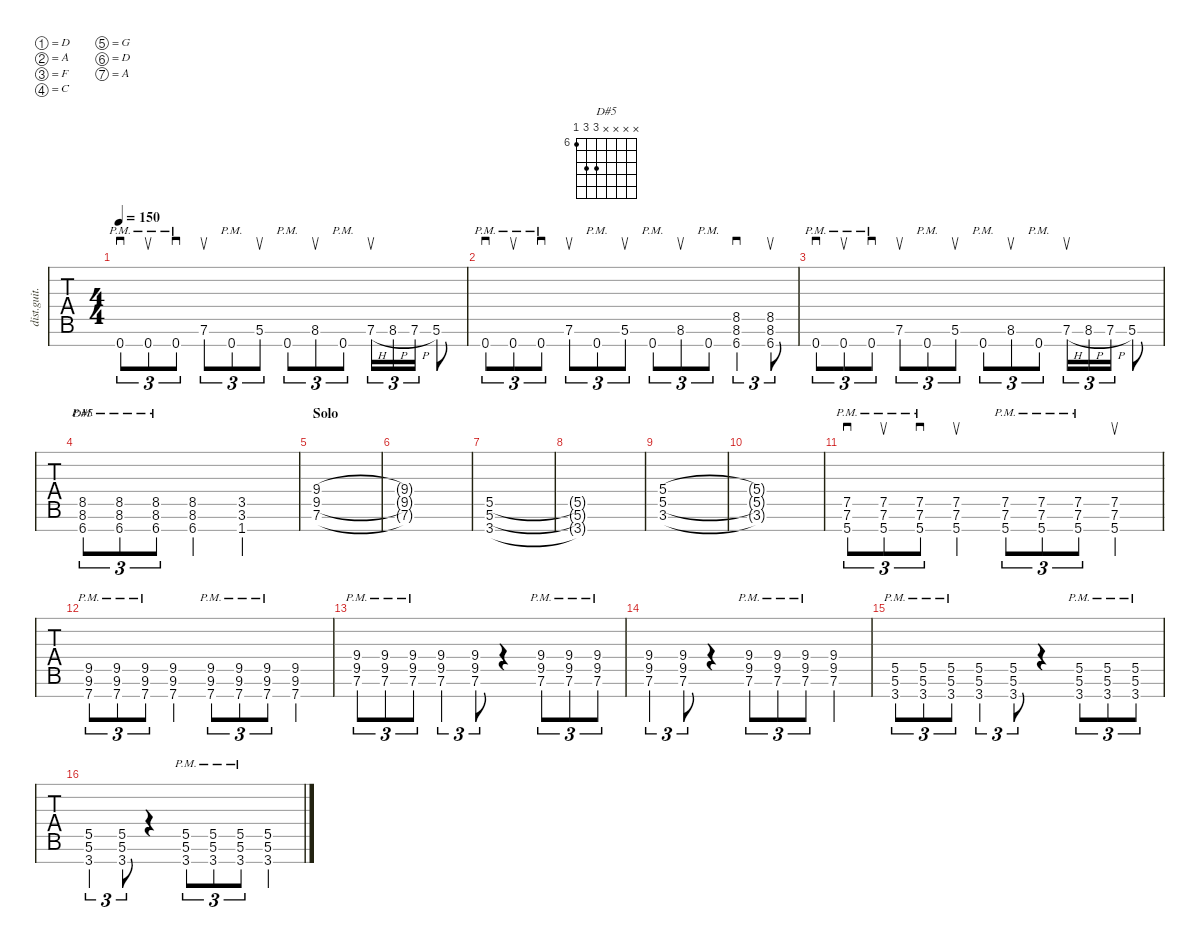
\defaultSystemsLayout 4
\hideDynamics
\bracketExtendMode nobrackets
\otherSystemsTrackNameOrientation horizontal
\track ("Distortion Guitar" "dist.guit.") {solo instrument distortionguitar}
\staff {tabs}
\tuning (D4 A3 F3 C3 G2 D2 A1)
\chord ("D#5" x x x x 8 8 6) {firstfret 6 showfingering false}
\ts (4 4)
\scale
1.06224
\tempo 150
\accidentals auto
\clef g2
\ottava regular
\simile none
\ks aminor
0.7{pm}.8{sd tu (3 2) dy mf} 0.7{pm}.8{su tu (3 2)} 0.7{pm}.8{sd tu (3 2)} 7.6.8{su tu (3 2)} 0.7{pm}.8{tu (3 2)} 5.6.8{su tu (3 2)} 0.7{pm}.8{tu (3 2)} 8.6.8{su tu (3 2)} 0.7{pm}.8{tu (3 2)} 7.6{h}.16{su tu (3 2)} 8.6{h}.16{tu (3 2)} 7.6{h}.16{tu (3 2)} 5.6.8 |
\scale
0.973358 0.7{pm}.8{sd tu (3 2)} 0.7{pm}.8{su tu (3 2)} 0.7{pm}.8{sd tu (3 2)} 7.6.8{su tu (3 2)} 0.7{pm}.8{tu (3 2)} 5.6.8{su tu (3 2)} 0.7{pm}.8{tu (3 2)} 8.6.8{su tu (3 2)} 0.7{pm}.8{tu (3 2)} (6.7 8.6 8.5).4{sd tu (3 2)} (6.7 8.6 8.5).8{su tu (3 2)} |
\scale
0.973358 0.7{pm}.8{sd tu (3 2)} 0.7{pm}.8{su tu (3 2)} 0.7{pm}.8{sd tu (3 2)} 7.6.8{su tu (3 2)} 0.7{pm}.8{tu (3 2)} 5.6.8{su tu (3 2)} 0.7{pm}.8{tu (3 2)} 8.6.8{su tu (3 2)} 0.7{pm}.8{tu (3 2)} 7.6{h}.16{su tu (3 2)} 8.6{h}.16{tu (3 2)} 7.6{h}.16{tu (3 2)} 5.6.8 |
\scale
0.991042 (6.7{pm} 8.6{pm} 8.5{pm}).8{tu (3 2) ch "D#5"} (6.7{pm} 8.6{pm} 8.5{pm}).8{tu (3 2)} (6.7{pm} 8.6{pm} 8.5{pm}).8{tu (3 2)} (6.7 8.6 8.5).4 (3.5{ac} 3.6{ac} 1.7{ac}).2 |
\section ("" "Solo")
\scale
1.06666 (7.6 9.5 9.4).1 |
\scale
0.977779 (7.6{t} 9.5{t} 9.4{t}).1 |
\scale
0.977779 (3.7 5.6 5.5).1 |
\scale
0.977779 (3.7{t} 5.6{t} 5.5{t}).1 |
\scale
1.06666 (3.6 5.5 5.4).1 |
\scale
0.977779 (3.6{t} 5.5{t} 5.4{t}).1 |
\scale
0.977779 (7.6{pm} 7.5{pm} 5.7).8{sd tu (3 2)} (7.6{pm} 7.5{pm} 5.7).8{su tu (3 2)} (7.6{pm} 7.5{pm} 5.7).8{sd tu (3 2)} (7.6{ac} 7.5 5.7).4{su} (7.6{pm} 7.5{pm} 5.7).8{tu (3 2)} (7.6{pm} 7.5{pm} 5.7).8{tu (3 2)} (7.6{pm} 7.5{pm} 5.7).8{tu (3 2)} (7.6 7.5 5.7).4{su} |
\scale
0.977779 (9.6{pm} 9.5{pm} 7.7).8{tu (3 2)} (9.6{pm} 9.5{pm} 7.7).8{tu (3 2)} (9.6{pm} 9.5{pm} 7.7).8{tu (3 2)} (9.6 9.5 7.7).4 (9.6{pm} 9.5{pm} 7.7).8{tu (3 2)} (9.6{pm} 9.5{pm} 7.7).8{tu (3 2)} (9.6{pm} 9.5{pm} 7.7).8{tu (3 2)} (9.6 9.5 7.7).4 |
\scale
1.06666 (7.6{pm} 9.5{pm} 9.4{pm}).8{tu (3 2)} (7.6{pm} 9.5{pm} 9.4{pm}).8{tu (3 2)} (7.6{pm} 9.5{pm} 9.4{pm}).8{tu (3 2)} (7.6 9.5 9.4).4{tu (3 2)} (7.6 9.5 9.4).8{tu (3 2)} r.4 (7.6{pm} 9.5{pm} 9.4{pm}).8{tu (3 2)} (7.6{pm} 9.5{pm} 9.4{pm}).8{tu (3 2)} (7.6{pm} 9.5{pm} 9.4{pm}).8{tu (3 2)} |
\scale
0.977779 (7.6 9.5 9.4).4{tu (3 2)} (7.6 9.5 9.4).8{tu (3 2)} r.4 (7.6{pm} 9.5{pm} 9.4{pm}).8{tu (3 2)} (7.6{pm} 9.5{pm} 9.4{pm}).8{tu (3 2)} (7.6{pm} 9.5{pm} 9.4{pm}).8{tu (3 2)} (7.6{ac} 9.5 9.4).4 |
\scale
0.977779 (5.6{pm} 5.5{pm} 3.7).8{tu (3 2)} (5.6{pm} 5.5{pm} 3.7).8{tu (3 2)} (5.6{pm} 5.5{pm} 3.7).8{tu (3 2)} (5.6 5.5 3.7).4{tu (3 2)} (5.6 5.5 3.7).8{tu (3 2)} r.4 (5.6{pm} 5.5{pm} 3.7).8{tu (3 2)} (5.6{pm} 5.5{pm} 3.7).8{tu (3 2)} (5.6{pm} 5.5{pm} 3.7).8{tu (3 2)} |
\scale
0.977779 (5.6{ac} 5.5 3.7).4{tu (3 2)} (5.6 5.5 3.7).8{tu (3 2)} r.4 (5.6{pm} 5.5{pm} 3.7).8{tu (3 2)} (5.6{pm} 5.5{pm} 3.7).8{tu (3 2)} (5.6{pm} 5.5{pm} 3.7).8{tu (3 2)} (5.6{ac} 5.5 3.7).4
